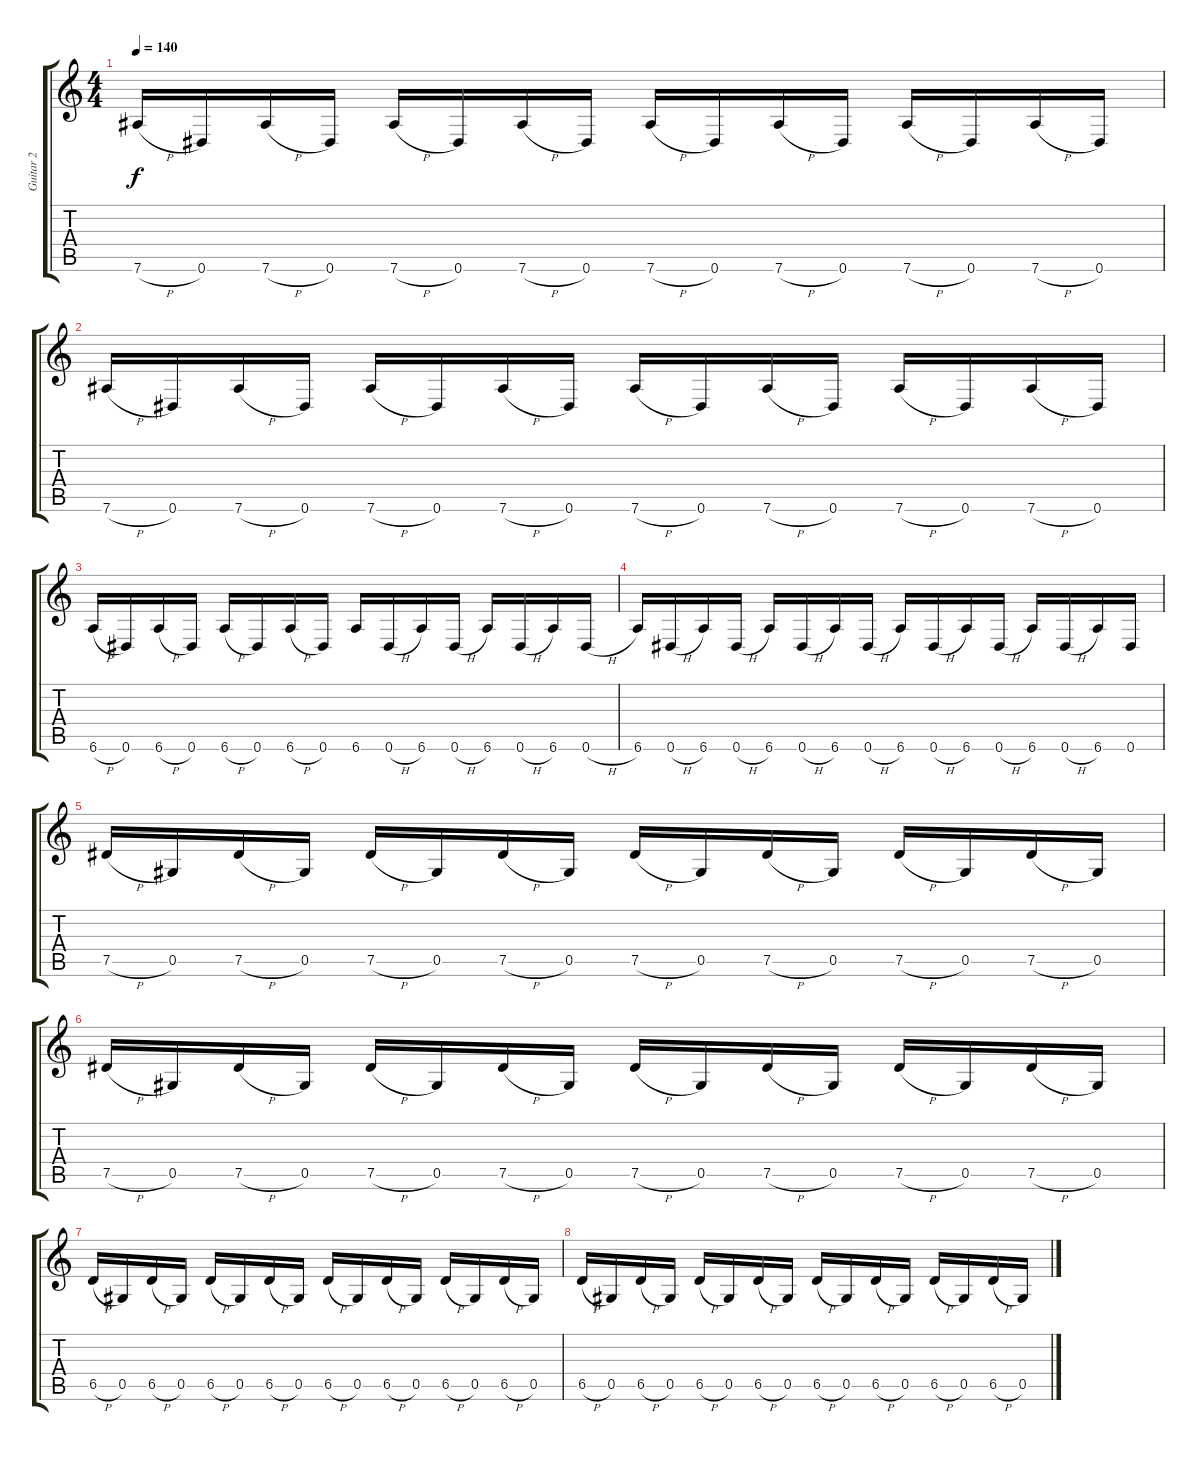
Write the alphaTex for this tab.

\track ("Guitar 2" "Guitar 2") {instrument distortionguitar}
\staff {score tabs}
\tuning (Eb4 Bb3 Gb3 Db3 Ab2 Eb2) {hide}
\ts (4 4)
\tempo 140
\clef g2
\ks c
7.6{h}.16{dy f} 0.6.16 7.6{h}.16 0.6.16 7.6{h}.16 0.6.16 7.6{h}.16 0.6.16 7.6{h}.16 0.6.16 7.6{h}.16 0.6.16 7.6{h}.16 0.6.16 7.6{h}.16 0.6.16 |
7.6{h}.16 0.6.16 7.6{h}.16 0.6.16 7.6{h}.16 0.6.16 7.6{h}.16 0.6.16 7.6{h}.16 0.6.16 7.6{h}.16 0.6.16 7.6{h}.16 0.6.16 7.6{h}.16 0.6.16 |
6.6{h}.16 0.6.16 6.6{h}.16 0.6.16 6.6{h}.16 0.6.16 6.6{h}.16 0.6.16 6.6.16 0.6{h}.16 6.6.16 0.6{h}.16 6.6.16 0.6{h}.16 6.6.16 0.6{h}.16 |
6.6.16 0.6{h}.16 6.6.16 0.6{h}.16 6.6.16 0.6{h}.16 6.6.16 0.6{h}.16 6.6.16 0.6{h}.16 6.6.16 0.6{h}.16 6.6.16 0.6{h}.16 6.6.16 0.6.16 |
7.5{h}.16 0.5.16 7.5{h}.16 0.5.16 7.5{h}.16 0.5.16 7.5{h}.16 0.5.16 7.5{h}.16 0.5.16 7.5{h}.16 0.5.16 7.5{h}.16 0.5.16 7.5{h}.16 0.5.16 |
7.5{h}.16 0.5.16 7.5{h}.16 0.5.16 7.5{h}.16 0.5.16 7.5{h}.16 0.5.16 7.5{h}.16 0.5.16 7.5{h}.16 0.5.16 7.5{h}.16 0.5.16 7.5{h}.16 0.5.16 |
6.5{h}.16 0.5.16 6.5{h}.16 0.5.16 6.5{h}.16 0.5.16 6.5{h}.16 0.5.16 6.5{h}.16 0.5.16 6.5{h}.16 0.5.16 6.5{h}.16 0.5.16 6.5{h}.16 0.5.16 |
6.5{h}.16 0.5.16 6.5{h}.16 0.5.16 6.5{h}.16 0.5.16 6.5{h}.16 0.5.16 6.5{h}.16 0.5.16 6.5{h}.16 0.5.16 6.5{h}.16 0.5.16 6.5{h}.16 0.5.16
